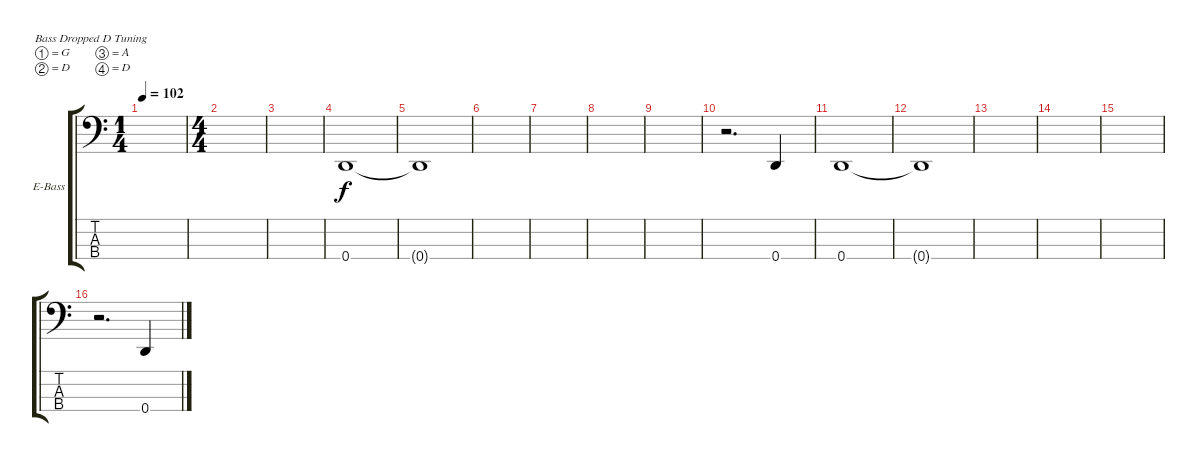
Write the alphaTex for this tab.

\defaultSystemsLayout 4
\bracketExtendMode groupsimilarinstruments
\firstSystemTrackNameOrientation horizontal
\otherSystemsTrackNameOrientation horizontal
\track ("Bass" "E-Bass") {instrument electricbassfinger}
\staff {score tabs}
\tuning (G2 D2 A1 D1)
\ts (1 4)
\tempo 102
\clef f4
\ks c
|
\ts (4 4)
|
|
0.4.1 |
0.4{t}.1 |
|
|
|
|
r.2{d} 0.4.4 |
0.4.1 |
0.4{t}.1 |
|
|
|
r.2{d} 0.4.4
